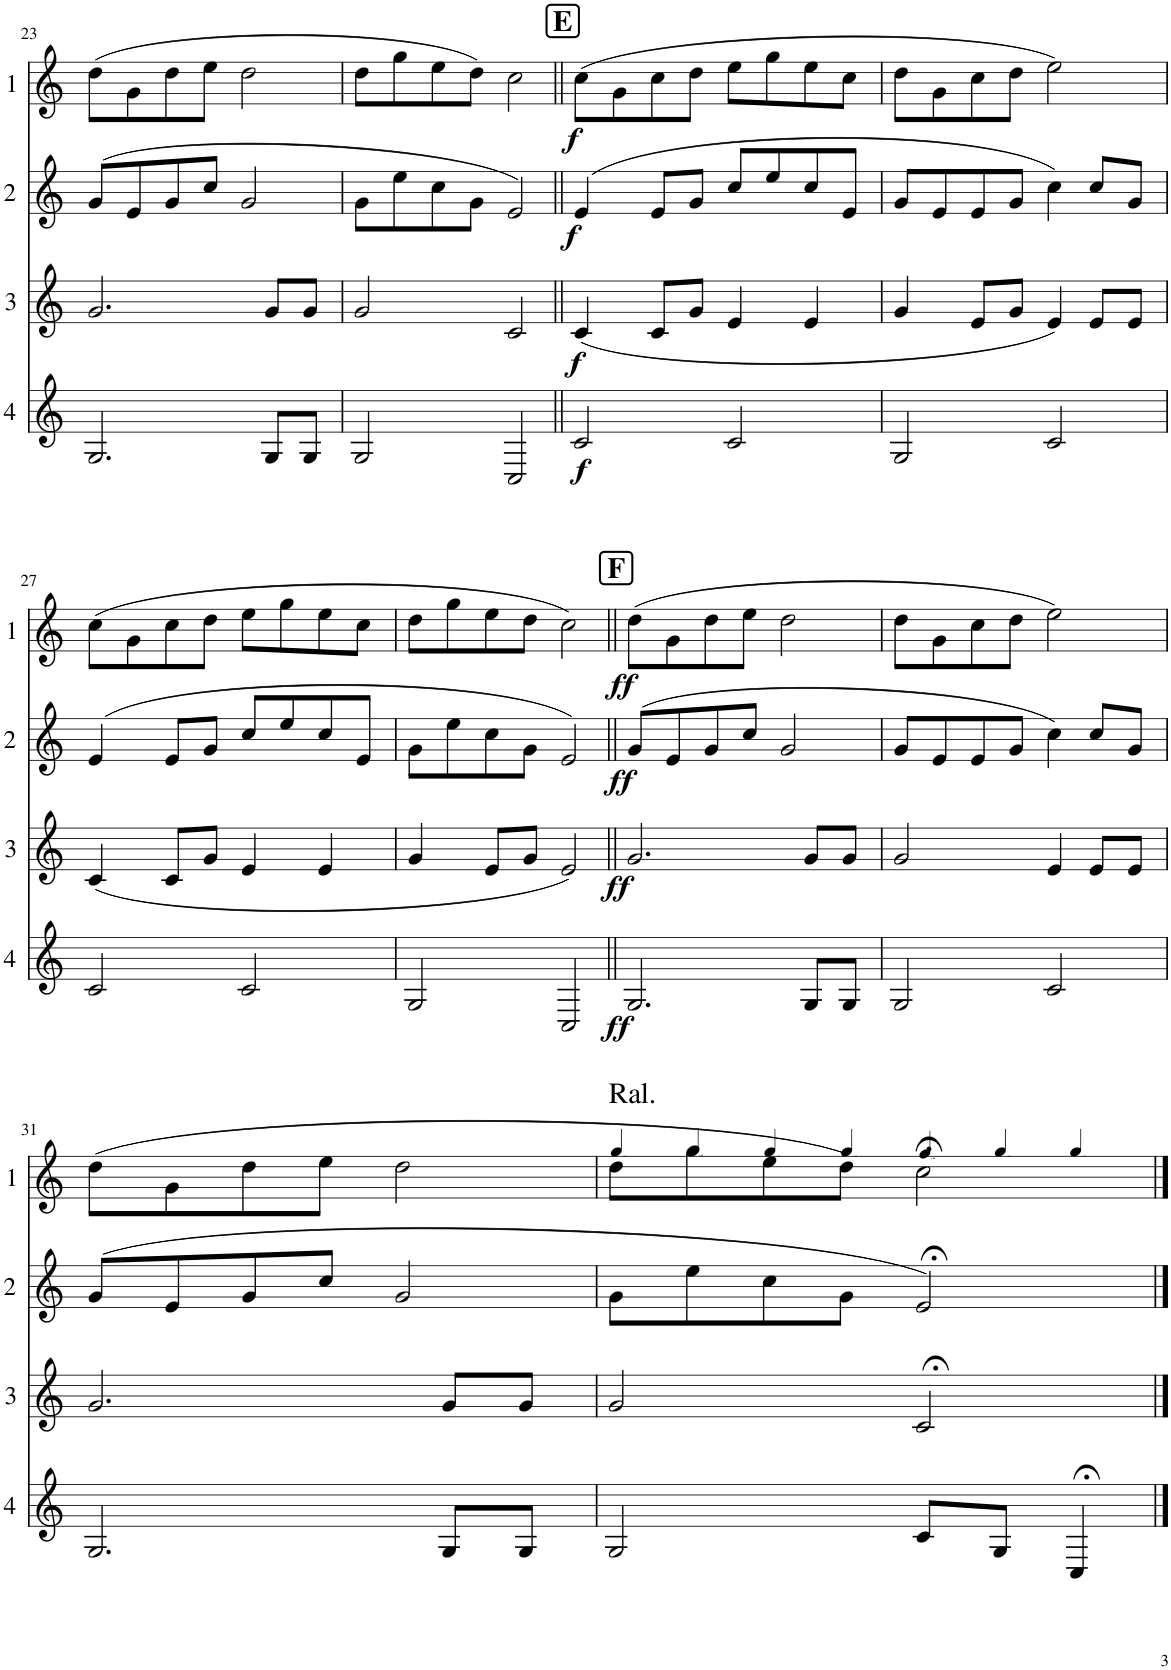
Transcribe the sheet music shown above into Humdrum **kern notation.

**kern	**dynam	**kern	**dynam	**kern	**dynam	**kern	**dynam
*part4	*part4	*part3	*part3	*part2	*part2	*part1	*part1
*staff4	*staff4	*staff3	*staff3	*staff2	*staff2	*staff1	*staff1
*I"Cor 4	*	*I"Cor 3	*	*I"Cor 2	*	*I"Cor 1	*
!!LO:PB:g=z
*clefG2	*	*clefG2	*	*clefG2	*	*clefG2	*
*Trd4c7	*	*Trd4c7	*	*Trd4c7	*	*Trd4c7	*
*k[]	*	*k[]	*	*k[]	*	*k[]	*
*M4/4	*	*M4/4	*	*M4/4	*	*M4/4	*
=23	=23	=23	=23	=23	=23	=23	=23
2.G/	.	2.g/	.	(8g/L	.	(8dd\L	.
.	.	.	.	8e/	.	8g\	.
.	.	.	.	8g/	.	8dd\	.
.	.	.	.	8cc/J	.	8ee\J	.
.	.	.	.	2g/	.	2dd\	.
8G/L	.	8g/L	.	.	.	.	.
8G/J	.	8g/J	.	.	.	.	.
=24	=24	=24	=24	=24	=24	=24	=24
2G/	.	2g/	.	8g\L	.	8dd\L	.
.	.	.	.	8ee\	.	8gg\	.
.	.	.	.	8cc\	.	8ee\	.
.	.	.	.	8g\J	.	8dd\J)	.
2C/	.	2c/	.	2e/)	.	2cc\	.
!!LO:REH:place=s1:a:B:cj:fs=14:t=E
=25||	=25||	=25||	=25||	=25||	=25||	=25||	=25||
!	!LO:DY:b	!	!LO:DY:b	!	!LO:DY:b	!	!LO:DY:b
2c/	f	(4c/	f	(4e/	f	(8cc\L	f
.	.	.	.	.	.	8g\	.
.	.	8c/L	.	8e/L	.	8cc\	.
.	.	8g/J	.	8g/J	.	8dd\J	.
2c/	.	4e/	.	8cc/L	.	8ee\L	.
.	.	.	.	8ee/	.	8gg\	.
.	.	4e/	.	8cc/	.	8ee\	.
.	.	.	.	8e/J	.	8cc\J	.
=26	=26	=26	=26	=26	=26	=26	=26
2G/	.	4g/	.	8g/L	.	8dd\L	.
.	.	.	.	8e/	.	8g\	.
.	.	8e/L	.	8e/	.	8cc\	.
.	.	8g/J	.	8g/J	.	8dd\J	.
2c/	.	4e/)	.	4cc\)	.	2ee\)	.
.	.	8e/L	.	8cc/L	.	.	.
.	.	8e/J	.	8g/J	.	.	.
!!LO:LB:g=z
=27	=27	=27	=27	=27	=27	=27	=27
2c/	.	(4c/	.	(4e/	.	(8cc\L	.
.	.	.	.	.	.	8g\	.
.	.	8c/L	.	8e/L	.	8cc\	.
.	.	8g/J	.	8g/J	.	8dd\J	.
2c/	.	4e/	.	8cc/L	.	8ee\L	.
.	.	.	.	8ee/	.	8gg\	.
.	.	4e/	.	8cc/	.	8ee\	.
.	.	.	.	8e/J	.	8cc\J	.
=28	=28	=28	=28	=28	=28	=28	=28
2G/	.	4g/	.	8g\L	.	8dd\L	.
.	.	.	.	8ee\	.	8gg\	.
.	.	8e/L	.	8cc\	.	8ee\	.
.	.	8g/J	.	8g\J	.	8dd\J	.
2C/	.	2e/)	.	2e/)	.	2cc\)	.
!!LO:REH:place=s1:a:B:cj:fs=14:t=F
=29||	=29||	=29||	=29||	=29||	=29||	=29||	=29||
!	!LO:DY:b	!	!LO:DY:b	!	!LO:DY:b	!	!LO:DY:b
2.G/	ff	2.g/	ff	(8g/L	ff	(8dd\L	ff
.	.	.	.	8e/	.	8g\	.
.	.	.	.	8g/	.	8dd\	.
.	.	.	.	8cc/J	.	8ee\J	.
.	.	.	.	2g/	.	2dd\	.
8G/L	.	8g/L	.	.	.	.	.
8G/J	.	8g/J	.	.	.	.	.
=30	=30	=30	=30	=30	=30	=30	=30
2G/	.	2g/	.	8g/L	.	8dd\L	.
.	.	.	.	8e/	.	8g\	.
.	.	.	.	8e/	.	8cc\	.
.	.	.	.	8g/J	.	8dd\J	.
2c/	.	4e/	.	4cc\)	.	2ee\)	.
.	.	8e/L	.	8cc/L	.	.	.
.	.	8e/J	.	8g/J	.	.	.
!!LO:LB:g=z
=31	=31	=31	=31	=31	=31	=31	=31
2.G/	.	2.g/	.	(8g/L	.	(8dd\L	.
.	.	.	.	8e/	.	8g\	.
.	.	.	.	8g/	.	8dd\	.
.	.	.	.	8cc/J	.	8ee\J	.
.	.	.	.	2g/	.	2dd\	.
8G/L	.	8g/L	.	.	.	.	.
8G/J	.	8g/J	.	.	.	.	.
=32	=32	=32	=32	=32	=32	=32	=32
*	*	*	*	*	*	*MM86	*
!	!	!	!	!	!	!LO:TX:a:t=Ral.	!
*	*	*	*	*	*	*^	*
*	*	*	*	*	*	*	*^	*
2G/	.	2g/	.	8g\L	.	8dd\L	2ryy	2.ryy	.
*	*	*	*	*	*	*MM81	*	*	*
.	.	.	.	8ee\	.	8gg\	.	.	.
*	*	*	*	*	*	*MM75	*	*	*
.	.	.	.	8cc\	.	8ee\	.	.	.
*	*	*	*	*	*	*MM68	*	*	*
.	.	.	.	8g\J	.	8dd\J)	.	.	.
*	*	*	*	*	*	*MM60	*	*	*
8c/L	.	2c;</	.	2e;</)	.	2cc;<\	8ryy	.	.
*	*	*	*	*	*	*MM50	*	*	*
8G/J	.	.	.	.	.	.	4.ryy	.	.
*	*	*	*	*	*	*MM25	*	*	*
4C;</	.	.	.	.	.	.	.	4ryy	.
*	*	*	*	*	*	*v	*v	*v	*
==	==	==	==	==	==	==	==
*-	*-	*-	*-	*-	*-	*-	*-
